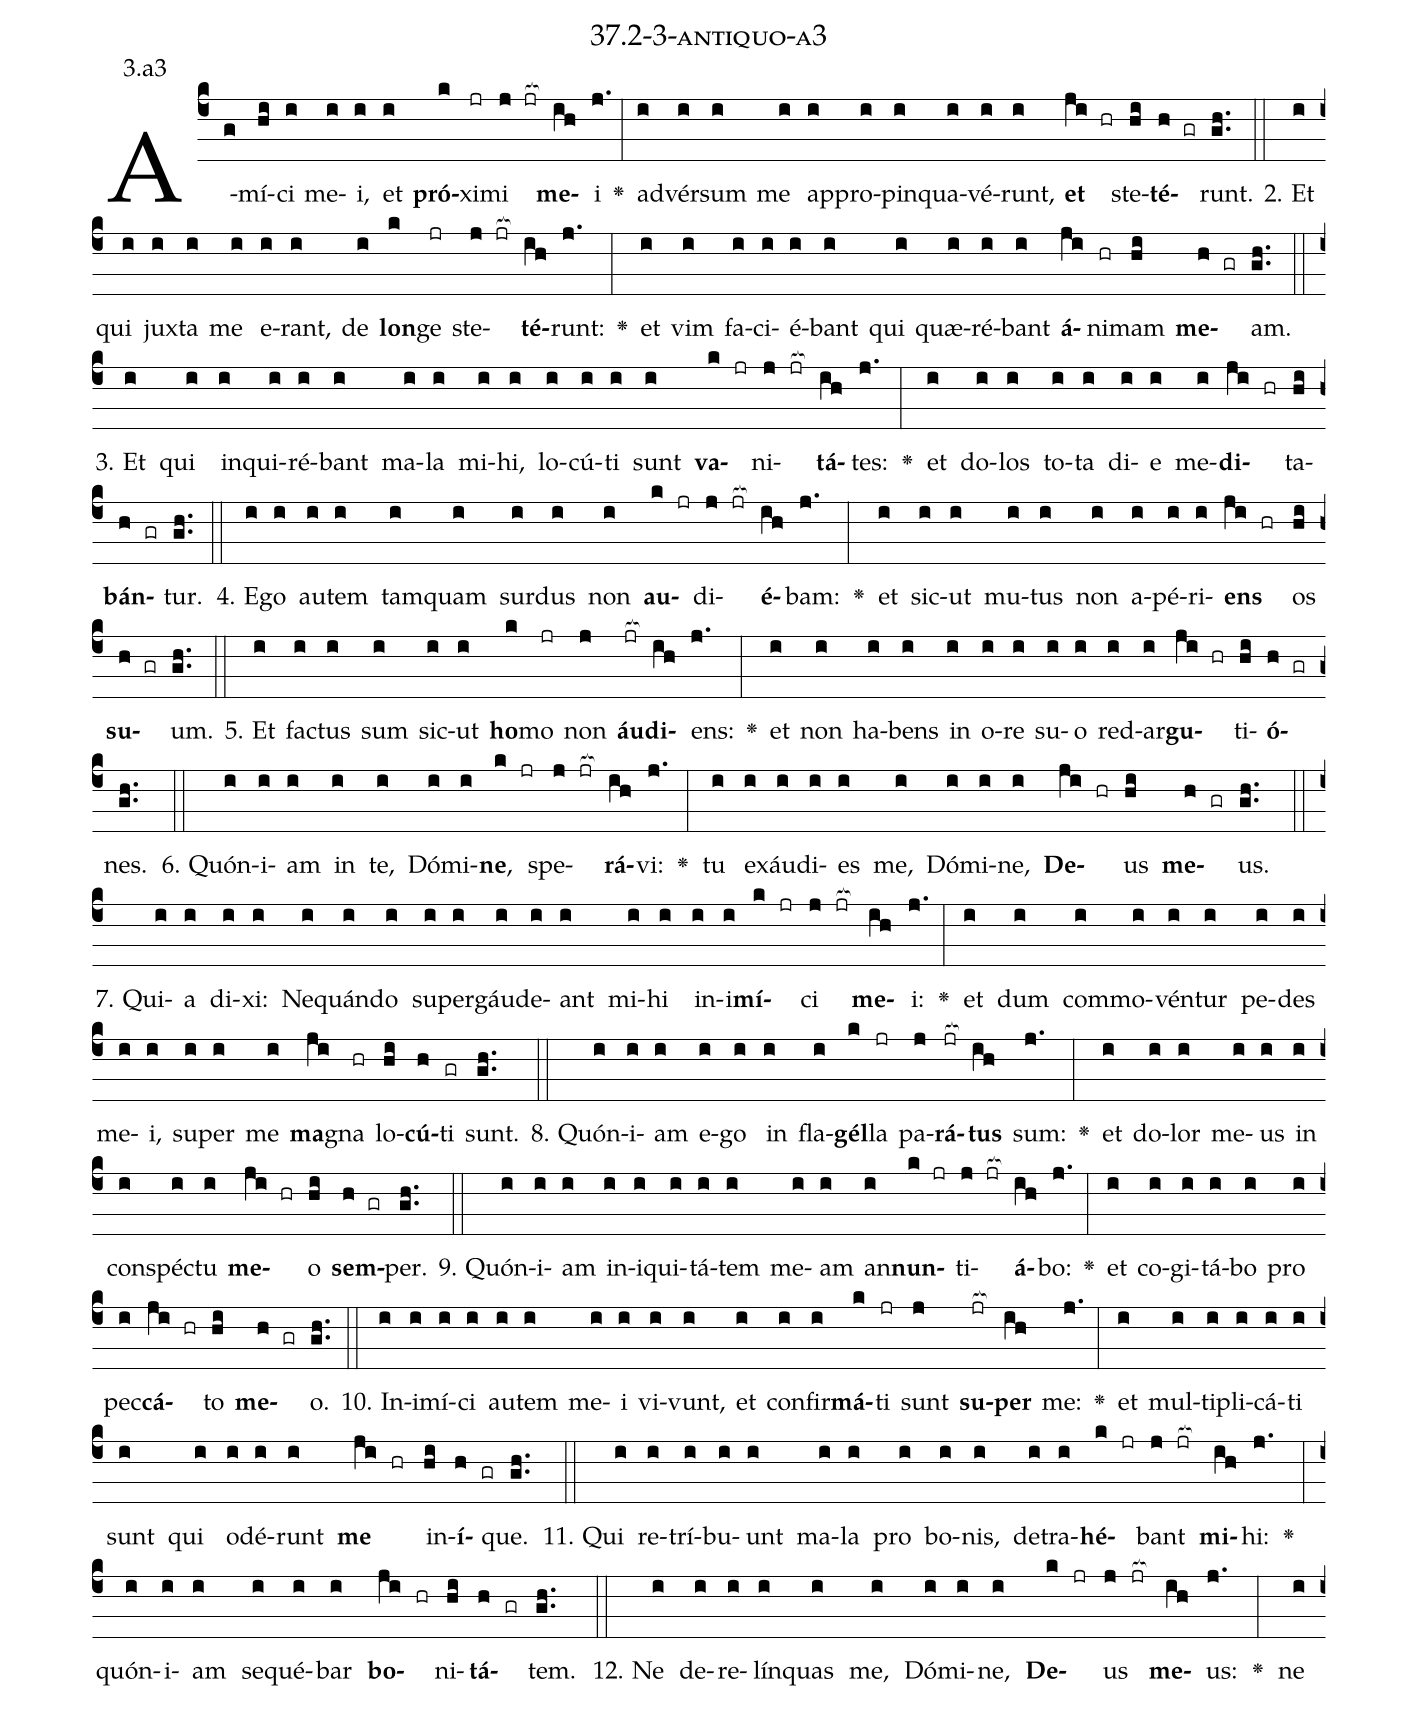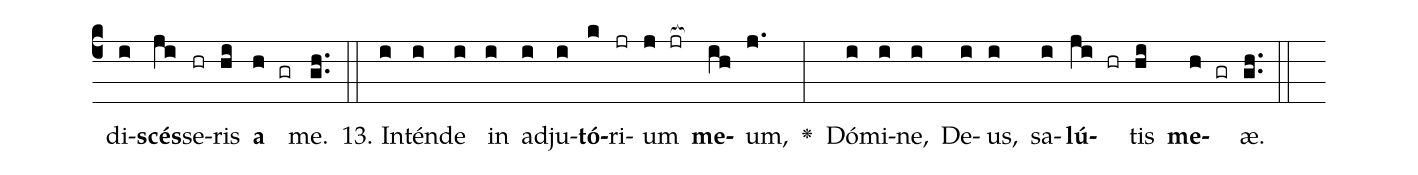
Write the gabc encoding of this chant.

name: 37.2-3-antiquo-a3;
annotation: 3.a3;
%%
(c4)A(g)mí(hi)ci(i) me(i)i,(i) et(i) <b>pró</b>(k)xi(jr)mi(j jr[ocb:1{]) <b>me</b>(ih[ocb:0}])i(j.) <v>\greheightstar</v>(:) ad(i)vér(i)sum(i) me(i) ap(i)pro(i)pin(i)qua(i)vé(i)runt,(i) <b>et</b>(ji hr) ste(hi)<b>té</b>(h gr)runt.(gh..) (::)
2. Et(i) qui(i) jux(i)ta(i) me(i) e(i)rant,(i) de(i) <b>lon</b>(k)ge(jr) ste(j jr[ocb:1{])<b>té</b>(ih[ocb:0}])runt:(j.) <v>\greheightstar</v>(:) et(i) vim(i) fa(i)ci(i)é(i)bant(i) qui(i) quæ(i)ré(i)bant(i) <b>á</b>(ji)ni(hr)mam(hi) <b>me</b>(h gr)am.(gh..) (::)
3. Et(i) qui(i) in(i)qui(i)ré(i)bant(i) ma(i)la(i) mi(i)hi,(i) lo(i)cú(i)ti(i) sunt(i) <b>va</b>(k jr)ni(j jr[ocb:1{])<b>tá</b>(ih[ocb:0}])tes:(j.) <v>\greheightstar</v>(:) et(i) do(i)los(i) to(i)ta(i) di(i)e(i) me(i)<b>di</b>(ji hr)ta(hi)<b>bán</b>(h gr)tur.(gh..) (::)
4. E(i)go(i) au(i)tem(i) tam(i)quam(i) sur(i)dus(i) non(i) <b>au</b>(k jr)di(j jr[ocb:1{])<b>é</b>(ih[ocb:0}])bam:(j.) <v>\greheightstar</v>(:) et(i) sic(i)ut(i) mu(i)tus(i) non(i) a(i)pé(i)ri(i)<b>ens</b>(ji hr) os(hi) <b>su</b>(h gr)um.(gh..) (::)
5. Et(i) fac(i)tus(i) sum(i) sic(i)ut(i) <b>ho</b>(k)mo(jr) non(j) <b>áu</b>(jr[ocb:1{])<b>di</b>(ih[ocb:0}])ens:(j.) <v>\greheightstar</v>(:) et(i) non(i) ha(i)bens(i) in(i) o(i)re(i) su(i)o(i) red(i)ar(i)<b>gu</b>(ji hr)ti(hi)<b>ó</b>(h gr)nes.(gh..) (::)
6. Quón(i)i(i)am(i) in(i) te,(i) Dó(i)mi(i)<b>ne</b>,(k jr) spe(j jr[ocb:1{])<b>rá</b>(ih[ocb:0}])vi:(j.) <v>\greheightstar</v>(:) tu(i) ex(i)áu(i)di(i)es(i) me,(i) Dó(i)mi(i)ne,(i) <b>De</b>(ji hr)us(hi) <b>me</b>(h gr)us.(gh..) (::)
7. Qui(i)a(i) di(i)xi:(i) Ne(i)quán(i)do(i) su(i)per(i)gáu(i)de(i)ant(i) mi(i)hi(i) in(i)i(i)<b>mí</b>(k jr)ci(j jr[ocb:1{]) <b>me</b>(ih[ocb:0}])i:(j.) <v>\greheightstar</v>(:) et(i) dum(i) com(i)mo(i)vén(i)tur(i) pe(i)des(i) me(i)i,(i) su(i)per(i) me(i) <b>ma</b>(ji)gna(hr) lo(hi)<b>cú</b>(h)ti(gr) sunt.(gh..) (::)
8. Quón(i)i(i)am(i) e(i)go(i) in(i) fla(i)<b>gél</b>(k)la(jr) pa(j)<b>rá</b>(jr[ocb:1{])<b>tus</b>(ih[ocb:0}]) sum:(j.) <v>\greheightstar</v>(:) et(i) do(i)lor(i) me(i)us(i) in(i) con(i)spéc(i)tu(i) <b>me</b>(ji hr)o(hi) <b>sem</b>(h gr)per.(gh..) (::)
9. Quón(i)i(i)am(i) in(i)i(i)qui(i)tá(i)tem(i) me(i)am(i) an(i)<b>nun</b>(k jr)ti(j jr[ocb:1{])<b>á</b>(ih[ocb:0}])bo:(j.) <v>\greheightstar</v>(:) et(i) co(i)gi(i)tá(i)bo(i) pro(i) pec(i)<b>cá</b>(ji hr)to(hi) <b>me</b>(h gr)o.(gh..) (::)
10. In(i)i(i)mí(i)ci(i) au(i)tem(i) me(i)i(i) vi(i)vunt,(i) et(i) con(i)fir(i)<b>má</b>(k)ti(jr) sunt(j) <b>su</b>(jr[ocb:1{])<b>per</b>(ih[ocb:0}]) me:(j.) <v>\greheightstar</v>(:) et(i) mul(i)ti(i)pli(i)cá(i)ti(i) sunt(i) qui(i) o(i)dé(i)runt(i) <b>me</b>(ji hr) in(hi)<b>í</b>(h gr)que.(gh..) (::)
11. Qui(i) re(i)trí(i)bu(i)unt(i) ma(i)la(i) pro(i) bo(i)nis,(i) de(i)tra(i)<b>hé</b>(k jr)bant(j jr[ocb:1{]) <b>mi</b>(ih[ocb:0}])hi:(j.) <v>\greheightstar</v>(:) quón(i)i(i)am(i) se(i)qué(i)bar(i) <b>bo</b>(ji hr)ni(hi)<b>tá</b>(h gr)tem.(gh..) (::)
12. Ne(i) de(i)re(i)lín(i)quas(i) me,(i) Dó(i)mi(i)ne,(i) <b>De</b>(k jr)us(j jr[ocb:1{]) <b>me</b>(ih[ocb:0}])us:(j.) <v>\greheightstar</v>(:) ne(i) di(i)<b>scés</b>(ji)se(hr)ris(hi) <b>a</b>(h gr) me.(gh..) (::)
13. In(i)tén(i)de(i) in(i) ad(i)ju(i)<b>tó</b>(k)ri(jr)um(j jr[ocb:1{]) <b>me</b>(ih[ocb:0}])um,(j.) <v>\greheightstar</v>(:) Dó(i)mi(i)ne,(i) De(i)us,(i) sa(i)<b>lú</b>(ji hr)tis(hi) <b>me</b>(h gr)æ.(gh..) (::)
